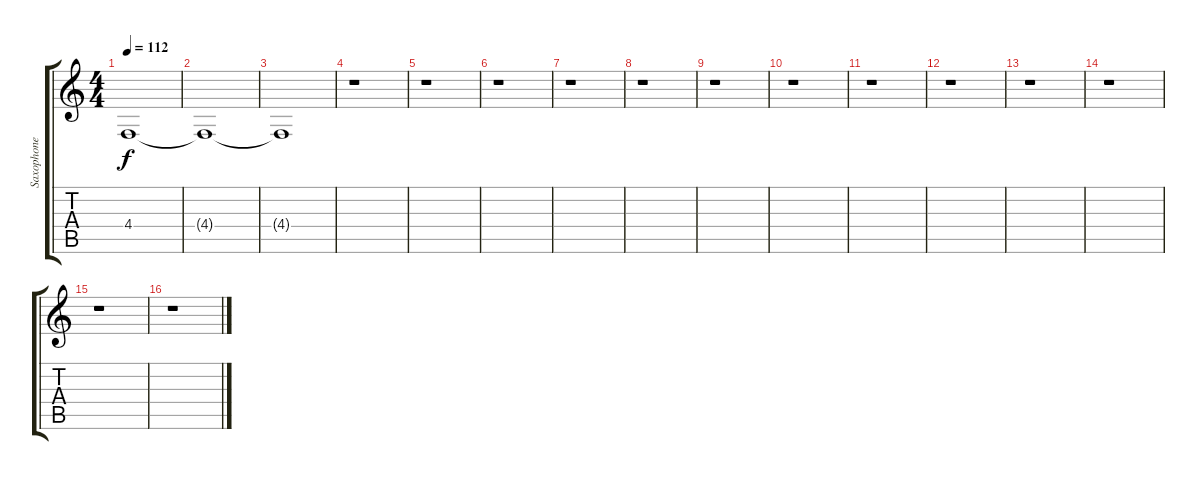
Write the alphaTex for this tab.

\track ("Saxophone" "Saxophone") {instrument tenorsax}
\staff {score tabs}
\tuning (Eb4 Bb3 Gb3 Db3 Ab2 Eb2) {hide}
\ts (4 4)
\tempo 112
\clef g2
\ks c
4.4{t}.1{dy f} |
4.4{t}.1 |
4.4{t}.1 |
r.1 |
r.1 |
r.1 |
r.1 |
r.1 |
r.1 |
r.1 |
r.1 |
r.1 |
r.1 |
r.1 |
r.1 |
r.1
